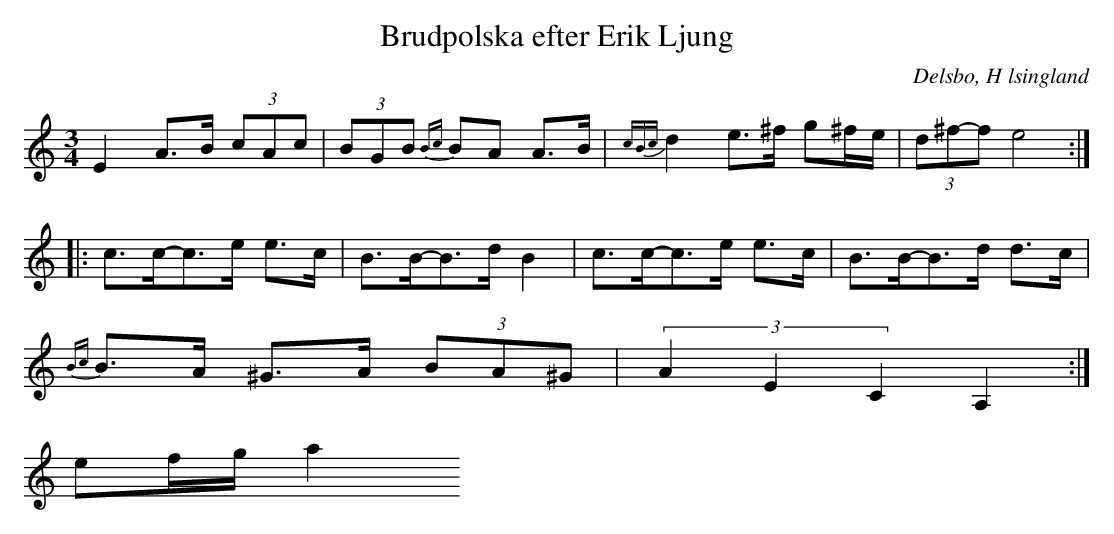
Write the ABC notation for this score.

X:1
T: Brudpolska efter Erik Ljung
O: Delsbo, H lsingland
M: 3/4
L: 1/8
K: Am
E2 A>B (3cAc| (3BGB {Bc}BA A>B|{cBc}d2 e>^f g^f/e/|(3d^f-f e4 :|
|:c>c-c>e e>c|B>B-B>d B2|c>c-c>e e>c|B>B-B>d d>c|
{Bc}B>A ^G>A (3BA^G|(3A2E2C2 A,2:|
ef/g/ a2
